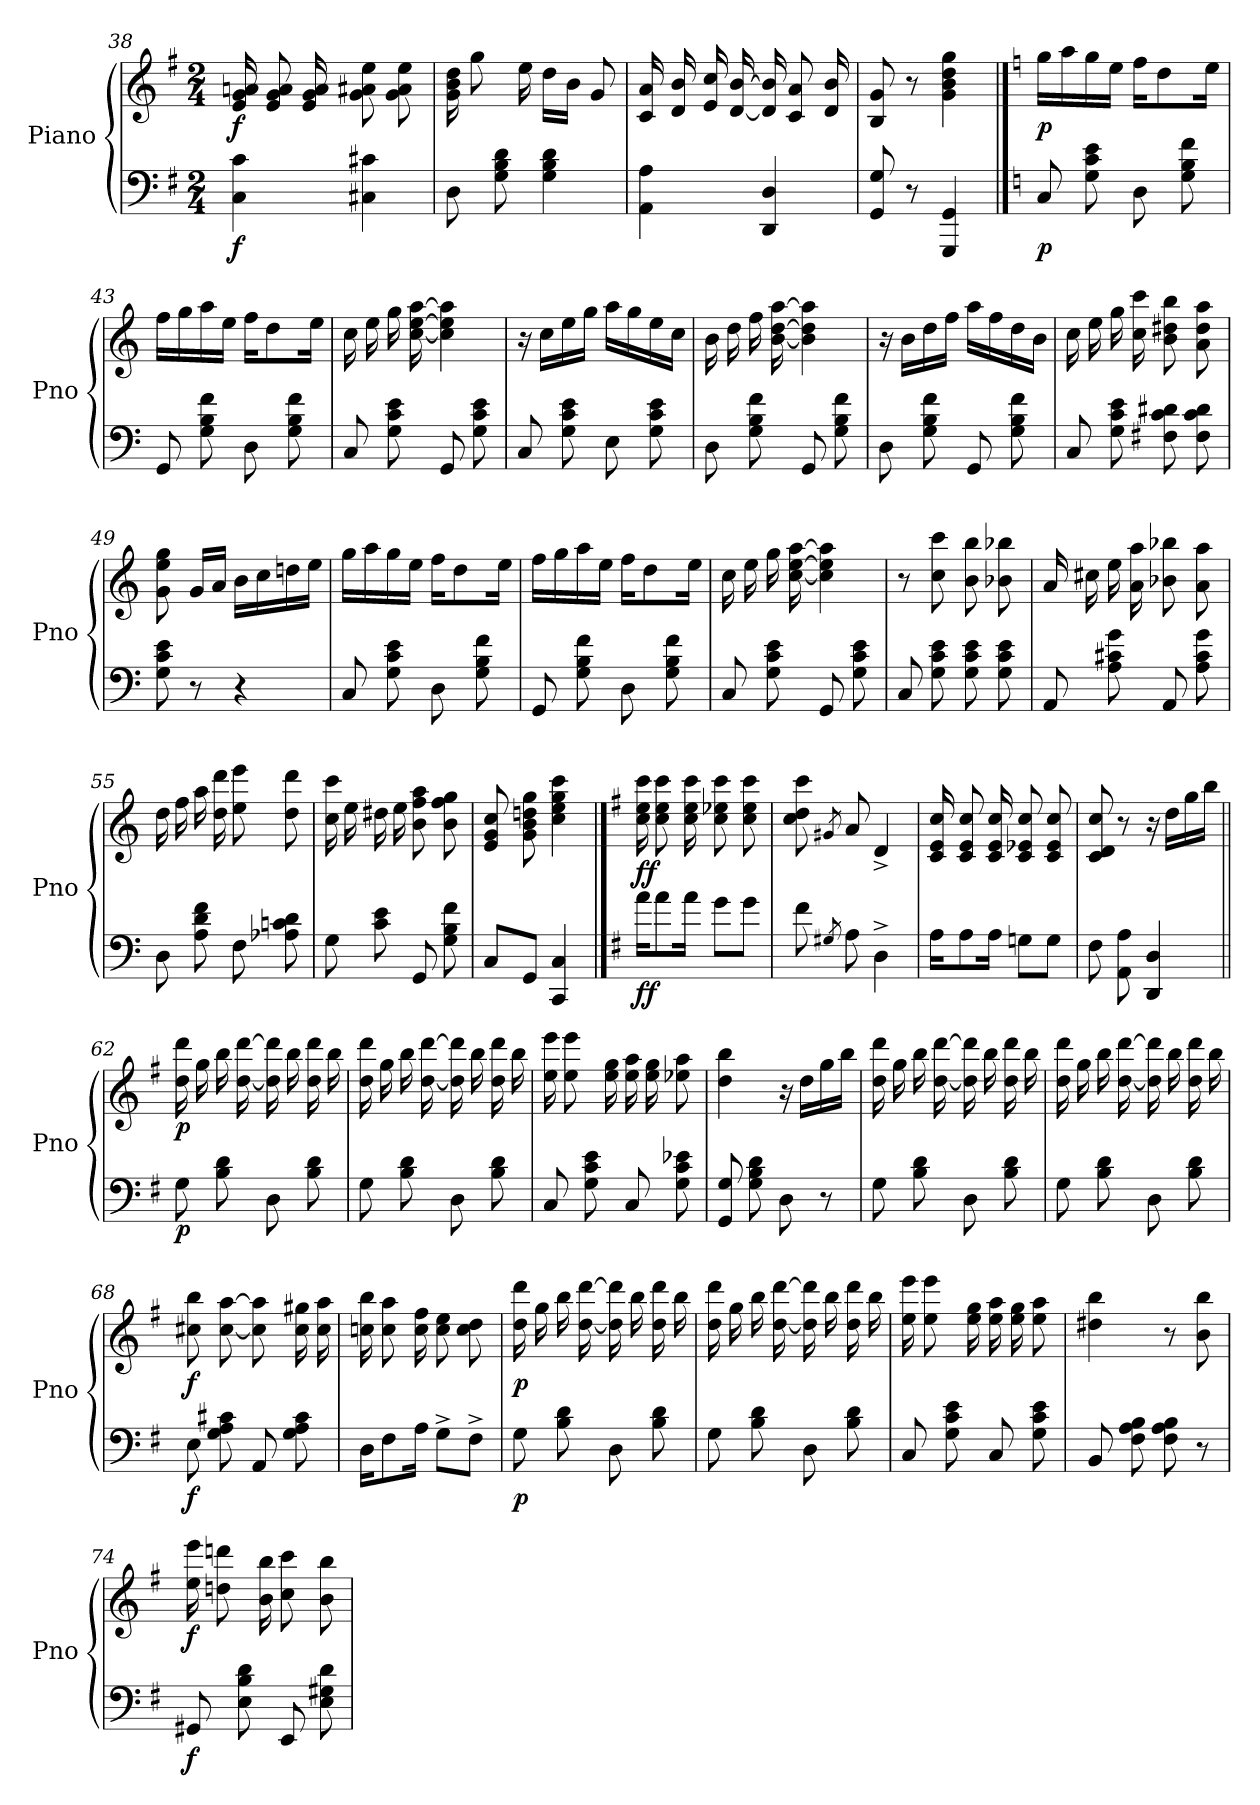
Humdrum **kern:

**kern	**dynam	**kern	**dynam
*part2	*part2	*part1	*part1
*staff2	*staff2	*staff1	*staff1
*I"Piano	*	*I"Piano	*
*I'Pno	*	*I'Pno	*
*clefF4	*	*clefG2	*
*k[f#]	*	*k[f#]	*
*M2/4	*	*M2/4	*
=38	=38	=38	=38
!	!LO:DY:b	!	!LO:DY:b
4C\ 4c\	f	16e/ 16g/ 16an/	f
.	.	8e/ 8g/ 8a/	.
.	.	16e/ 16g/ 16a/	.
4C#X\ 4c#X\	.	8g\ 8a#X\ 8ee\	.
.	.	8g\ 8a#\ 8ee\	.
!!LO:LB:g=z
=39	=39	=39	=39
8D\	.	16g\ 16b\ 16dd\	.
.	.	8gg\	.
8G\ 8B\ 8d\	.	.	.
.	.	16ee\	.
4G\ 4B\ 4d\	.	16dd\LL	.
.	.	16b\JJ	.
.	.	8g/	.
=40	=40	=40	=40
4AA\ 4A\	.	16c/ 16a/	.
.	.	16d/ 16b/	.
.	.	16e/ 16cc/	.
.	.	[16d/ [16b/	.
4DD/ 4D/	.	16d/] 16b/]	.
.	.	8c/ 8a/	.
.	.	16d/ 16b/	.
=41	=41	=41	=41
8GG/ 8G/	.	8B/ 8g/	.
8r	.	8r	.
4GGG/ 4GG/	.	4g\ 4b\ 4dd\ 4gg\	.
==42	==42	==42	==42
*k[]	*	*k[]	*
!	!LO:DY:b	!	!LO:DY:b
8C/	p	16gg\LL	p
.	.	16aa\	.
8G\ 8c\ 8e\	.	16gg\	.
.	.	16ee\JJ	.
8D\	.	16ff\KL	.
.	.	8dd\	.
8G\ 8B\ 8f\	.	.	.
.	.	16ee\Jk	.
=43	=43	=43	=43
8GG/	.	16ff\LL	.
.	.	16gg\	.
8G\ 8B\ 8f\	.	16aa\	.
.	.	16ee\JJ	.
8D\	.	16ff\KL	.
.	.	8dd\	.
8G\ 8B\ 8f\	.	.	.
.	.	16ee\Jk	.
!!LO:LB:g=z
=44	=44	=44	=44
8C/	.	16cc\	.
.	.	16ee\	.
8G\ 8c\ 8e\	.	16gg\	.
.	.	[16cc\ [16ee\ [16aa\	.
8GG/	.	4cc\] 4ee\] 4aa\]	.
8G\ 8c\ 8e\	.	.	.
=45	=45	=45	=45
8C/	.	16r	.
.	.	16cc\LL	.
8G\ 8c\ 8e\	.	16ee\	.
.	.	16gg\JJ	.
8E\	.	16aa\LL	.
.	.	16gg\	.
8G\ 8c\ 8e\	.	16ee\	.
.	.	16cc\JJ	.
=46	=46	=46	=46
8D\	.	16b\	.
.	.	16dd\	.
8G\ 8B\ 8f\	.	16ff\	.
.	.	[16b\ [16dd\ [16aa\	.
8GG/	.	4b\] 4dd\] 4aa\]	.
8G\ 8B\ 8f\	.	.	.
=47	=47	=47	=47
8D\	.	16r	.
.	.	16b\LL	.
8G\ 8B\ 8f\	.	16dd\	.
.	.	16ff\JJ	.
8GG/	.	16aa\LL	.
.	.	16ff\	.
8G\ 8B\ 8f\	.	16dd\	.
.	.	16b\JJ	.
=48	=48	=48	=48
8C/	.	16cc\	.
.	.	16ee\	.
8G\ 8c\ 8e\	.	16gg\	.
.	.	16cc\ 16ccc\	.
8F#X\ 8c\ 8d#X\	.	8b\ 8dd#X\ 8bb\	.
8F#\ 8c\ 8d#\	.	8a\ 8dd#\ 8aa\	.
!!LO:LB:g=z
=49	=49	=49	=49
8G\ 8c\ 8e\	.	8g\ 8ee\ 8gg\	.
8r	.	16g/LL	.
.	.	16a/JJ	.
4r	.	16b\LL	.
.	.	16cc\	.
.	.	16ddn\	.
.	.	16ee\JJ	.
=50	=50	=50	=50
8C/	.	16gg\LL	.
.	.	16aa\	.
8G\ 8c\ 8e\	.	16gg\	.
.	.	16ee\JJ	.
8D\	.	16ff\KL	.
.	.	8dd\	.
8G\ 8B\ 8f\	.	.	.
.	.	16ee\Jk	.
=51	=51	=51	=51
8GG/	.	16ff\LL	.
.	.	16gg\	.
8G\ 8B\ 8f\	.	16aa\	.
.	.	16ee\JJ	.
8D\	.	16ff\KL	.
.	.	8dd\	.
8G\ 8B\ 8f\	.	.	.
.	.	16ee\Jk	.
=52	=52	=52	=52
8C/	.	16cc\	.
.	.	16ee\	.
8G\ 8c\ 8e\	.	16gg\	.
.	.	[16cc\ [16ee\ [16aa\	.
8GG/	.	4cc\] 4ee\] 4aa\]	.
8G\ 8c\ 8e\	.	.	.
=53	=53	=53	=53
8C/	.	8r	.
8G\ 8c\ 8e\	.	8cc\ 8ccc\	.
8G\ 8c\ 8e\	.	8b\ 8bb\	.
8G\ 8c\ 8e\	.	8b-X\ 8bb-X\	.
=54	=54	=54	=54
8AA/	.	16a/	.
.	.	16cc#X\	.
8A\ 8c#X\ 8g\	.	16ee\	.
.	.	16a\ 16aa\	.
8AA/	.	8b-X\ 8bb-X\	.
8A\ 8c#\ 8g\	.	8a\ 8aa\	.
!!LO:LB:g=z
=55	=55	=55	=55
8D\	.	16dd\	.
.	.	16ff\	.
8A\ 8d\ 8f\	.	16aa\	.
.	.	16dd\ 16ddd\	.
8F\	.	8ee\ 8eee\	.
8A-X\ 8cn\ 8d\	.	8dd\ 8ddd\	.
=56	=56	=56	=56
8G\	.	16cc\ 16ccc\	.
.	.	16ee\	.
8c\ 8e\	.	16dd#X\	.
.	.	16ee\	.
8GG/	.	8b\ 8ff\ 8aa\	.
8G\ 8B\ 8f\	.	8b\ 8ff\ 8gg\	.
=57	=57	=57	=57
8C/L	.	8e/ 8g/ 8cc/	.
8GG/J	.	8g\ 8b\ 8ddn\ 8gg\	.
4CC/ 4C/	.	4cc\ 4ee\ 4gg\ 4ccc\	.
==58	==58	==58	==58
*k[f#]	*	*k[f#]	*
!	!LO:DY:b	!	!LO:DY:b
16a\KL	ff	16cc\ 16ee\ 16ccc\	ff
8a\	.	8cc\ 8ee\ 8ccc\	.
16a\Jk	.	16cc\ 16ee\ 16ccc\	.
8g\L	.	8cc\ 8ee-X\ 8ccc\	.
8g\J	.	8cc\ 8ee-\ 8ccc\	.
=59	=59	=59	=59
8f#\	.	8cc\ 8dd\ 8ccc\	.
8qG#X/	.	8qg#X/	.
8A\	.	8a/	.
4D^\	.	4d^/	.
=60	=60	=60	=60
16A\KL	.	16c/ 16e/ 16cc/	.
8A\	.	8c/ 8e/ 8cc/	.
16A\Jk	.	16c/ 16e/ 16cc/	.
8Gn\L	.	8c/ 8e-X/ 8cc/	.
8G\J	.	8c/ 8e-/ 8cc/	.
!!LO:LB:g=z
=61	=61	=61	=61
!	!LO:DY:b	!	!LO:DY:b
8F#\	other-dynamics	8c/ 8d/ 8cc/	other-dynamics
8AA\ 8A\	.	8r	.
4DD/ 4D/	.	16r	.
.	.	16dd\LL	.
.	.	16gg\	.
.	.	16bb\JJ	.
=62||	=62||	=62||	=62||
!	!LO:DY:b	!	!LO:DY:b
8G\	p	16dd\ 16ddd\	p
.	.	16gg\	.
8B\ 8d\	.	16bb\	.
.	.	[16dd\ [16ddd\	.
8D\	.	16dd\] 16ddd\]	.
.	.	16bb\	.
8B\ 8d\	.	16dd\ 16ddd\	.
.	.	16bb\	.
=63	=63	=63	=63
8G\	.	16dd\ 16ddd\	.
.	.	16gg\	.
8B\ 8d\	.	16bb\	.
.	.	[16dd\ [16ddd\	.
8D\	.	16dd\] 16ddd\]	.
.	.	16bb\	.
8B\ 8d\	.	16dd\ 16ddd\	.
.	.	16bb\	.
=64	=64	=64	=64
8C/	.	16ee\ 16eee\	.
.	.	8ee\ 8eee\	.
8G\ 8c\ 8e\	.	.	.
.	.	16ee\ 16gg\	.
8C/	.	16ee\ 16aa\	.
.	.	16ee\ 16gg\	.
8G\ 8c\ 8e-X\	.	8ee-X\ 8aa\	.
=65	=65	=65	=65
8GG/ 8G/	.	4dd\ 4bb\	.
8G\ 8B\ 8d\	.	.	.
8D\	.	16r	.
.	.	16dd\LL	.
8r	.	16gg\	.
.	.	16bb\JJ	.
!!LO:PB:g=z
=66	=66	=66	=66
8G\	.	16dd\ 16ddd\	.
.	.	16gg\	.
8B\ 8d\	.	16bb\	.
.	.	[16dd\ [16ddd\	.
8D\	.	16dd\] 16ddd\]	.
.	.	16bb\	.
8B\ 8d\	.	16dd\ 16ddd\	.
.	.	16bb\	.
=67	=67	=67	=67
8G\	.	16dd\ 16ddd\	.
.	.	16gg\	.
8B\ 8d\	.	16bb\	.
.	.	[16dd\ [16ddd\	.
8D\	.	16dd\] 16ddd\]	.
.	.	16bb\	.
8B\ 8d\	.	16dd\ 16ddd\	.
!	!	!	!LO:DY:b
.	.	16bb\	other-dynamics
=68	=68	=68	=68
!	!LO:DY:b	!	!LO:DY:b
8E\	f	8cc#X\ 8bb\	f
8G\ 8A\ 8c#X\	.	[8cc#\ [8aa\	.
8AA/	.	8cc#\] 8aa\]	.
8G\ 8A\ 8c#\	.	16cc#\ 16gg#X\	.
.	.	16cc#\ 16aa\	.
=69	=69	=69	=69
16D\KL	.	16ccn\ 16bb\	.
8F#\	.	8cc\ 8aa\	.
16A\Jk	.	16cc\ 16ff#\	.
8G^\L	.	8cc\ 8ee\	.
!	!LO:DY:b	!	!LO:DY:b
8F#^\J	other-dynamics	8cc\ 8dd\	other-dynamics
=70	=70	=70	=70
!	!LO:DY:b	!	!LO:DY:b
8G\	p	16dd\ 16ddd\	p
.	.	16gg\	.
8B\ 8d\	.	16bb\	.
.	.	[16dd\ [16ddd\	.
8D\	.	16dd\] 16ddd\]	.
.	.	16bb\	.
8B\ 8d\	.	16dd\ 16ddd\	.
.	.	16bb\	.
!!LO:LB:g=z
=71	=71	=71	=71
8G\	.	16dd\ 16ddd\	.
.	.	16gg\	.
8B\ 8d\	.	16bb\	.
.	.	[16dd\ [16ddd\	.
8D\	.	16dd\] 16ddd\]	.
.	.	16bb\	.
8B\ 8d\	.	16dd\ 16ddd\	.
.	.	16bb\	.
=72	=72	=72	=72
8C/	.	16ee\ 16eee\	.
.	.	8ee\ 8eee\	.
8G\ 8c\ 8e\	.	.	.
.	.	16ee\ 16gg\	.
8C/	.	16ee\ 16aa\	.
.	.	16ee\ 16gg\	.
8G\ 8c\ 8e\	.	8ee\ 8aa\	.
=73	=73	=73	=73
8BB/	.	4dd#X\ 4bb\	.
8F#\ 8A\ 8B\	.	.	.
8F#\ 8A\ 8B\	.	8r	.
!	!LO:DY:b	!	!LO:DY:b
8r	other-dynamics	8b\ 8bb\	other-dynamics
=74	=74	=74	=74
!	!LO:DY:b	!	!LO:DY:b
8GG#X/	f	16ee\ 16eee\	f
.	.	8ddn\ 8dddn\	.
8E\ 8B\ 8d\	.	.	.
.	.	16b\ 16bb\	.
8EE/	.	8cc\ 8ccc\	.
8E\ 8G#X\ 8d\	.	8b\ 8bb\	.
=	=	=	=
*-	*-	*-	*-
